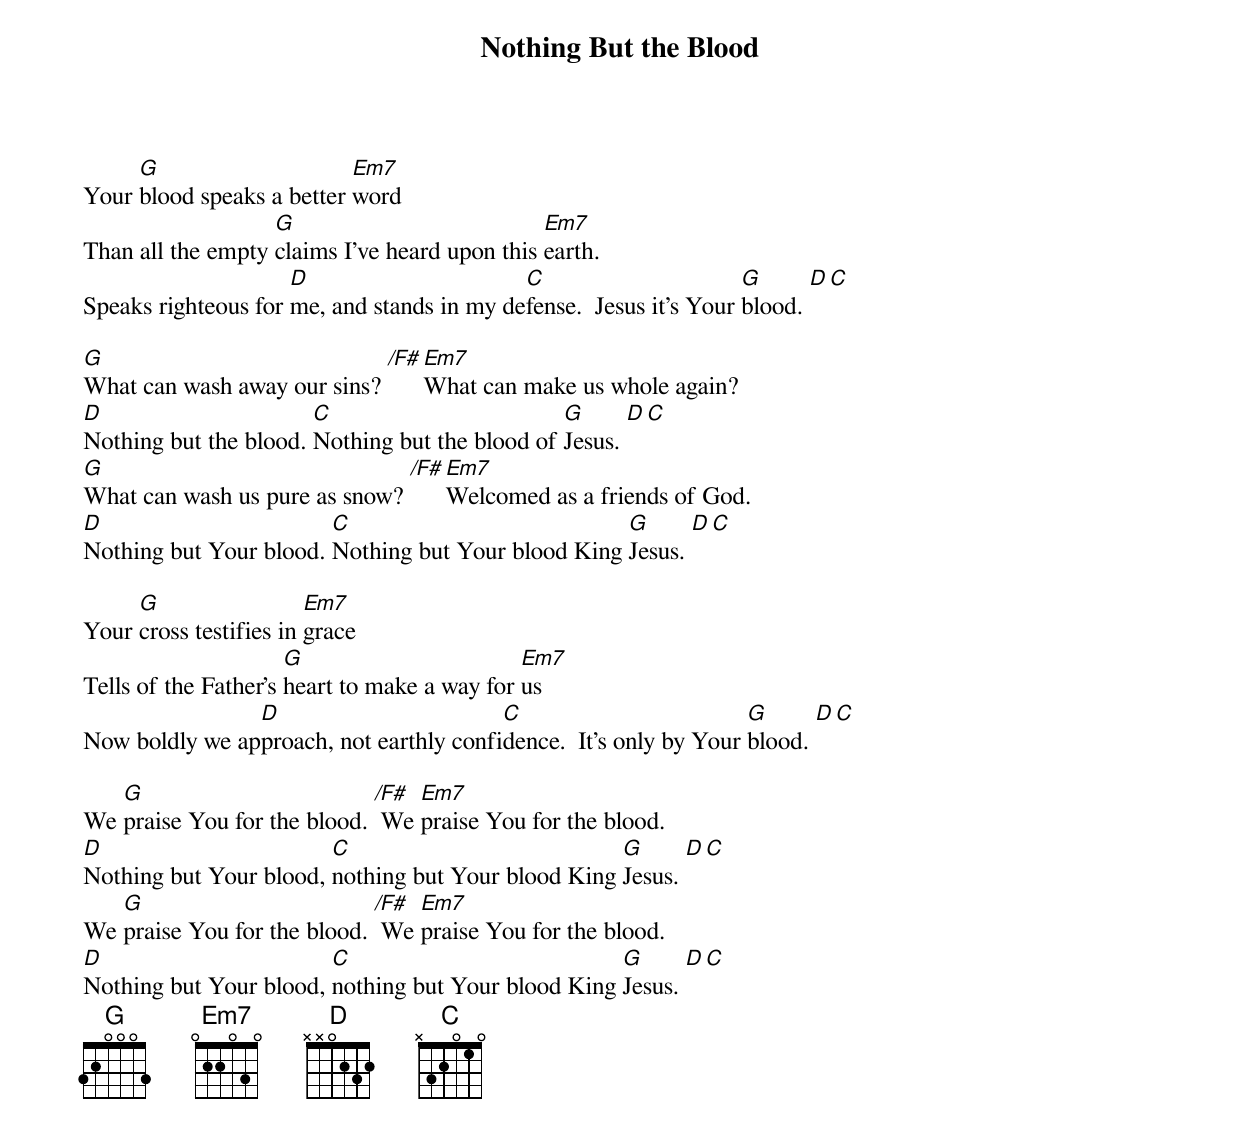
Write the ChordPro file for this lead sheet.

{title: Nothing But the Blood}
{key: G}
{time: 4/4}
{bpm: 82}
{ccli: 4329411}
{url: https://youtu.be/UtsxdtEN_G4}
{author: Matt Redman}
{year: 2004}
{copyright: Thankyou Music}

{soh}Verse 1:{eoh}
Your [G]blood speaks a better [Em7]word
Than all the empty [G]claims I've heard upon this [Em7]earth.
Speaks righteous for [D]me, and stands in my de[C]fense.  Jesus it's Your [G]blood. [D][C]

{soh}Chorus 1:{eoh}
[G]What can wash away our sins? [/F#][Em7]What can make us whole again?
[D]Nothing but the blood. [C]Nothing but the blood of [G]Jesus. [D][C]
[G]What can wash us pure as snow? [/F#][Em7]Welcomed as a friends of God.
[D]Nothing but Your blood. [C]Nothing but Your blood King [G]Jesus. [D][C]

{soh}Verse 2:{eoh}
Your [G]cross testifies in [Em7]grace
Tells of the Father's [G]heart to make a way for [Em7]us
Now boldly we ap[D]proach, not earthly confi[C]dence.  It's only by Your [G]blood. [D][C]

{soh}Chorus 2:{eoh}
We [G]praise You for the blood. [/F#] We [Em7]praise You for the blood.
[D]Nothing but Your blood, [C]nothing but Your blood King [G]Jesus. [D][C]
We [G]praise You for the blood. [/F#] We [Em7]praise You for the blood.
[D]Nothing but Your blood, [C]nothing but Your blood King [G]Jesus. [D][C]
